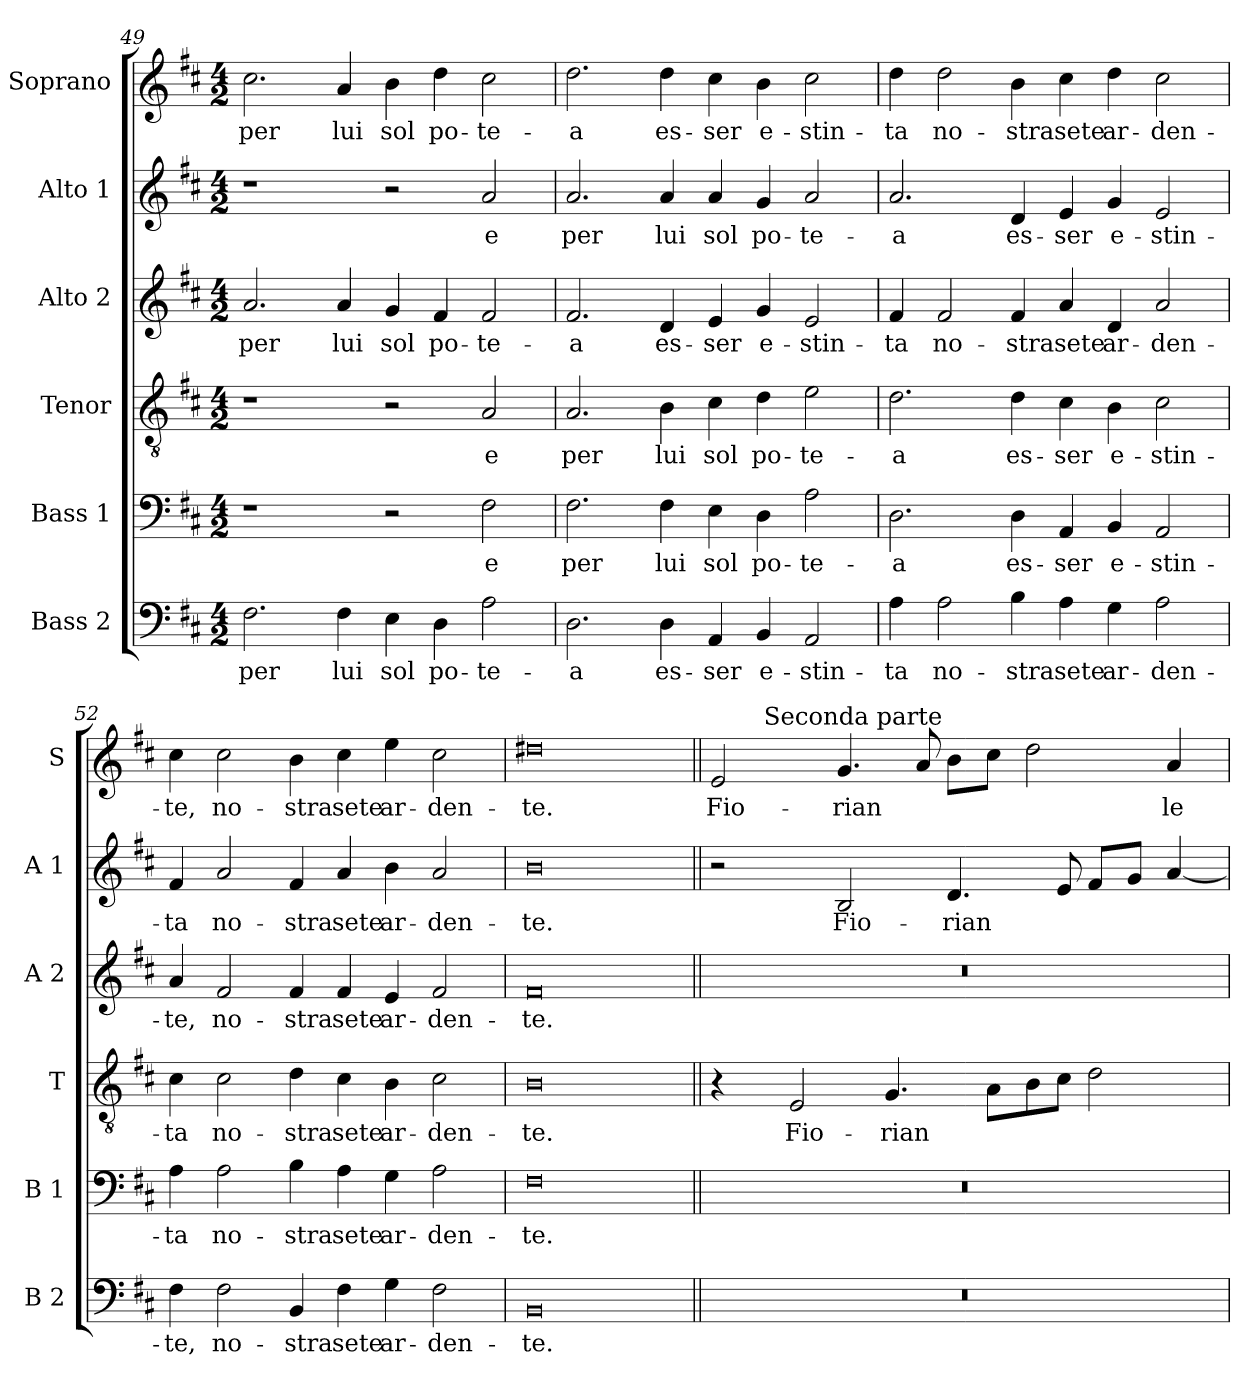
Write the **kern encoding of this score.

**kern	**text	**kern	**text	**kern	**text	**kern	**text	**kern	**text	**kern	**text
*part6	*part6	*part5	*part5	*part4	*part4	*part3	*part3	*part2	*part2	*part1	*part1
*staff6	*staff6	*staff5	*staff5	*staff4	*staff4	*staff3	*staff3	*staff2	*staff2	*staff1	*staff1
*I"Bass 2	*	*I"Bass 1	*	*I"Tenor	*	*I"Alto 2	*	*I"Alto 1	*	*I"Soprano	*
*I'B 2	*	*I'B 1	*	*I'T	*	*I'A 2	*	*I'A 1	*	*I'S	*
!!LO:PB:g=z
*clefF4	*	*clefF4	*	*clefGv2	*	*clefG2	*	*clefG2	*	*clefG2	*
*k[f#c#]	*	*k[f#c#]	*	*k[f#c#]	*	*k[f#c#]	*	*k[f#c#]	*	*k[f#c#]	*
*D:	*	*D:	*	*D:	*	*D:	*	*D:	*	*D:	*
*M4/2	*	*M4/2	*	*M4/2	*	*M4/2	*	*M4/2	*	*M4/2	*
=49	=49	=49	=49	=49	=49	=49	=49	=49	=49	=49	=49
!	!LO:LY:b	!	!	!	!	!	!LO:LY:b	!	!	!	!LO:LY:b
2.F#\	per	1r	.	1r	.	2.a/	per	1r	.	2.cc#\	per
!	!LO:LY:b	!	!	!	!	!	!LO:LY:b	!	!	!	!LO:LY:b
4F#\	lui	.	.	.	.	4a/	lui	.	.	4a/	lui
!	!LO:LY:b	!	!	!	!	!	!LO:LY:b	!	!	!	!LO:LY:b
4E\	sol	2r	.	2r	.	4g/	sol	2r	.	4b\	sol
!	!LO:LY:b	!	!	!	!	!	!LO:LY:b	!	!	!	!LO:LY:b
4D\	po-	.	.	.	.	4f#/	po-	.	.	4dd\	po-
!	!LO:LY:b	!	!LO:LY:b	!	!LO:LY:b	!	!LO:LY:b	!	!LO:LY:b	!	!LO:LY:b
2A\	-te-	2F#\	e	2A/	e	2f#/	-te-	2a/	e	2cc#\	-te-
=50	=50	=50	=50	=50	=50	=50	=50	=50	=50	=50	=50
!	!LO:LY:b	!	!LO:LY:b	!	!LO:LY:b	!	!LO:LY:b	!	!LO:LY:b	!	!LO:LY:b
2.D\	-a	2.F#\	per	2.A/	per	2.f#/	-a	2.a/	per	2.dd\	-a
!	!LO:LY:b	!	!LO:LY:b	!	!LO:LY:b	!	!LO:LY:b	!	!LO:LY:b	!	!LO:LY:b
4D\	es-	4F#\	lui	4B\	lui	4d/	es-	4a/	lui	4dd\	es-
!	!LO:LY:b	!	!LO:LY:b	!	!LO:LY:b	!	!LO:LY:b	!	!LO:LY:b	!	!LO:LY:b
4AA/	-ser	4E\	sol	4c#\	sol	4e/	-ser	4a/	sol	4cc#\	-ser
!	!LO:LY:b	!	!LO:LY:b	!	!LO:LY:b	!	!LO:LY:b	!	!LO:LY:b	!	!LO:LY:b
4BB/	e-	4D\	po-	4d\	po-	4g/	e-	4g/	po-	4b\	e-
!	!LO:LY:b	!	!LO:LY:b	!	!LO:LY:b	!	!LO:LY:b	!	!LO:LY:b	!	!LO:LY:b
2AA/	-stin-	2A\	-te-	2e\	-te-	2e/	-stin-	2a/	-te-	2cc#\	-stin-
=51	=51	=51	=51	=51	=51	=51	=51	=51	=51	=51	=51
!	!LO:LY:b	!	!LO:LY:b	!	!LO:LY:b	!	!LO:LY:b	!	!LO:LY:b	!	!LO:LY:b
4A\	-ta	2.D\	-a	2.d\	-a	4f#/	-ta	2.a/	-a	4dd\	-ta
!	!LO:LY:b	!	!	!	!	!	!LO:LY:b	!	!	!	!LO:LY:b
2A\	no-	.	.	.	.	2f#/	no-	.	.	2dd\	no-
!	!LO:LY:b	!	!LO:LY:b	!	!LO:LY:b	!	!LO:LY:b	!	!LO:LY:b	!	!LO:LY:b
4B\	-stra	4D\	es-	4d\	es-	4f#/	-stra	4d/	es-	4b\	-stra
!	!LO:LY:b	!	!LO:LY:b	!	!LO:LY:b	!	!LO:LY:b	!	!LO:LY:b	!	!LO:LY:b
4A\	sete	4AA/	-ser	4c#\	-ser	4a/	sete	4e/	-ser	4cc#\	sete
!	!LO:LY:b	!	!LO:LY:b	!	!LO:LY:b	!	!LO:LY:b	!	!LO:LY:b	!	!LO:LY:b
4G\	ar-	4BB/	e-	4B\	e-	4d/	ar-	4g/	e-	4dd\	ar-
!	!LO:LY:b	!	!LO:LY:b	!	!LO:LY:b	!	!LO:LY:b	!	!LO:LY:b	!	!LO:LY:b
2A\	-den-	2AA/	-stin-	2c#\	-stin-	2a/	-den-	2e/	-stin-	2cc#\	-den-
!!LO:LB:g=z
=52	=52	=52	=52	=52	=52	=52	=52	=52	=52	=52	=52
!	!LO:LY:b	!	!LO:LY:b	!	!LO:LY:b	!	!LO:LY:b	!	!LO:LY:b	!	!LO:LY:b
4F#\	-te,	4A\	-ta	4c#\	-ta	4a/	-te,	4f#/	-ta	4cc#\	-te,
!	!LO:LY:b	!	!LO:LY:b	!	!LO:LY:b	!	!LO:LY:b	!	!LO:LY:b	!	!LO:LY:b
2F#\	no-	2A\	no-	2c#\	no-	2f#/	no-	2a/	no-	2cc#\	no-
!	!LO:LY:b	!	!LO:LY:b	!	!LO:LY:b	!	!LO:LY:b	!	!LO:LY:b	!	!LO:LY:b
4BB/	-stra	4B\	-stra	4d\	-stra	4f#/	-stra	4f#/	-stra	4b\	-stra
!	!LO:LY:b	!	!LO:LY:b	!	!LO:LY:b	!	!LO:LY:b	!	!LO:LY:b	!	!LO:LY:b
4F#\	sete	4A\	sete	4c#\	sete	4f#/	sete	4a/	sete	4cc#\	sete
!	!LO:LY:b	!	!LO:LY:b	!	!LO:LY:b	!	!LO:LY:b	!	!LO:LY:b	!	!LO:LY:b
4G\	ar-	4G\	ar-	4B\	ar-	4e/	ar-	4b\	ar-	4ee\	ar-
!	!LO:LY:b	!	!LO:LY:b	!	!LO:LY:b	!	!LO:LY:b	!	!LO:LY:b	!	!LO:LY:b
2F#\	-den-	2A\	-den-	2c#\	-den-	2f#/	-den-	2a/	-den-	2cc#\	-den-
=53	=53	=53	=53	=53	=53	=53	=53	=53	=53	=53	=53
!	!LO:LY:b	!	!LO:LY:b	!	!LO:LY:b	!	!LO:LY:b	!	!LO:LY:b	!	!LO:LY:b
0BB	-te.	0F#	-te.	0B	-te.	0f#	-te.	0b	-te.	0dd#X	-te.
=54||	=54||	=54||	=54||	=54||	=54||	=54||	=54||	=54||	=54||	=54||	=54||
!	!	!	!	!	!	!	!	!	!	!	!LO:LY:b
*	*	*	*	*	*	*	*	*	*	*^	*
*	*	*	*	*	*	*	*	*	*	*	*^	*
0r	.	0r	.	4r	.	0r	.	2r	.	2e/	8ryy	32ryy	Fio-
.	.	.	.	.	.	.	.	.	.	.	.	1ryy	.
.	.	.	.	.	.	.	.	.	.	.	32ryy	.	.
!	!	!	!	!	!	!	!	!	!	!	!LO:TX:a:t=Seconda parte	!	!
.	.	.	.	.	.	.	.	.	.	.	1ryy	.	.
!	!	!	!	!	!LO:LY:b	!	!	!	!	!	!	!	!
.	.	.	.	2E/	Fio-	.	.	.	.	.	.	.	.
!	!	!	!	!	!	!	!	!	!LO:LY:b	!	!	!	!LO:LY:b
.	.	.	.	.	.	.	.	2B/	Fio-	4.g/	.	.	-rian
!	!	!	!	!	!LO:LY:b	!	!	!	!	!	!	!	!
.	.	.	.	4.G/	-rian	.	.	.	.	.	.	.	.
.	.	.	.	.	.	.	.	.	.	8a/	.	.	.
!	!	!	!	!	!	!	!	!	!LO:LY:b	!	!	!	!
.	.	.	.	.	.	.	.	4.d/	-rian	8b\L	.	.	.
.	.	.	.	.	.	.	.	.	.	.	.	2ryy	.
.	.	.	.	8A\L	.	.	.	.	.	8cc#\J	.	.	.
.	.	.	.	.	.	.	.	.	.	.	2ryy	.	.
.	.	.	.	8B\	.	.	.	.	.	2dd\	.	.	.
.	.	.	.	8c#\J	.	.	.	8e/	.	.	.	.	.
.	.	.	.	2d\	.	.	.	8f#/L	.	.	.	.	.
.	.	.	.	.	.	.	.	.	.	.	.	4...ryy	.
.	.	.	.	.	.	.	.	8g/J	.	.	.	.	.
.	.	.	.	.	.	.	.	.	.	.	4ryy	.	.
!	!	!	!	!	!	!	!	!	!	!	!	!	!LO:LY:b
.	.	.	.	.	.	.	.	[4a/	.	4a/	.	.	le
.	.	.	.	.	.	.	.	.	.	.	16.ryy	.	.
*	*	*	*	*	*	*	*	*	*	*v	*v	*v	*
=	=	=	=	=	=	=	=	=	=	=	=
*-	*-	*-	*-	*-	*-	*-	*-	*-	*-	*-	*-
